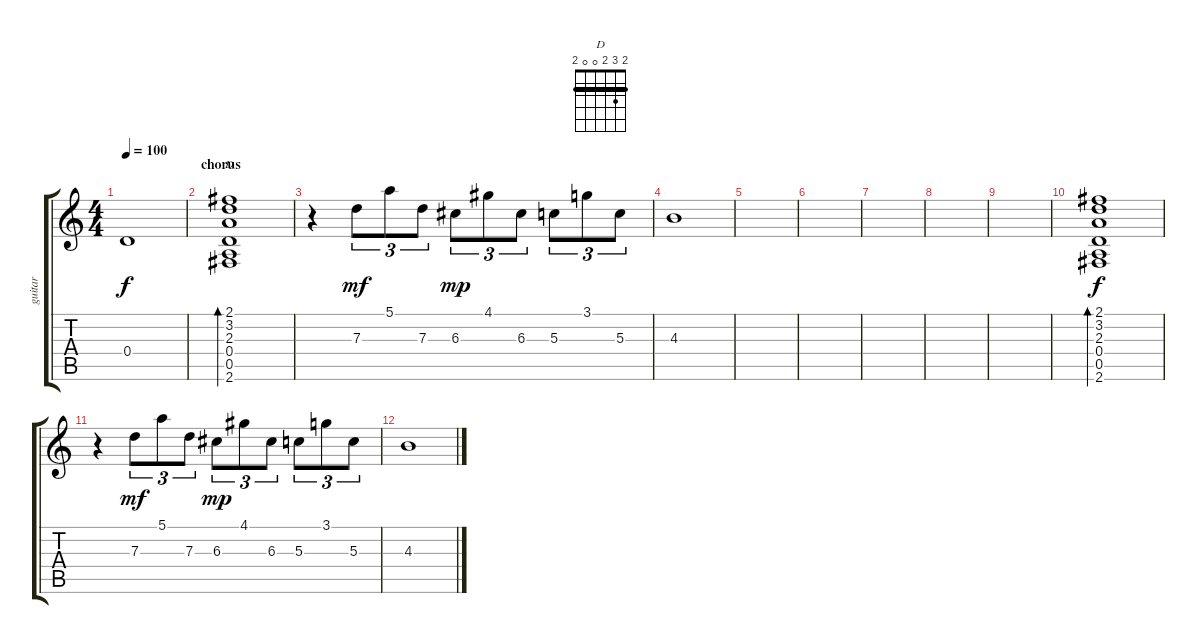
\track ("guitar" "guitar") {instrument acousticguitarsteel}
\staff {score tabs}
\tuning (E4 B3 G3 D3 A2 E2) {hide}
\chord ("D" 2 3 2 0 0 2) {barre 2}
\ts (4 4)
\tempo 100
\clef g2
\ks c
0.4.1{dy f} |
\section ("" "chorus")
(2.1 3.2 2.3 0.4 0.5 2.6).1{bd 120 ch "D"} |
r.4 7.3.8{tu (3 2) dy mf} 5.1.8{tu (3 2)} 7.3.8{tu (3 2)} 6.3.8{tu (3 2) dy mp} 4.1.8{tu (3 2)} 6.3.8{tu (3 2)} 5.3.8{tu (3 2)} 3.1.8{tu (3 2)} 5.3.8{tu (3 2)} |
4.3.1 |
|
|
|
|
|
(2.1 3.2 2.3 0.4 0.5 2.6).1{bd 120 dy f} |
r.4 7.3.8{tu (3 2) dy mf} 5.1.8{tu (3 2)} 7.3.8{tu (3 2)} 6.3.8{tu (3 2) dy mp} 4.1.8{tu (3 2)} 6.3.8{tu (3 2)} 5.3.8{tu (3 2)} 3.1.8{tu (3 2)} 5.3.8{tu (3 2)} |
4.3.1
